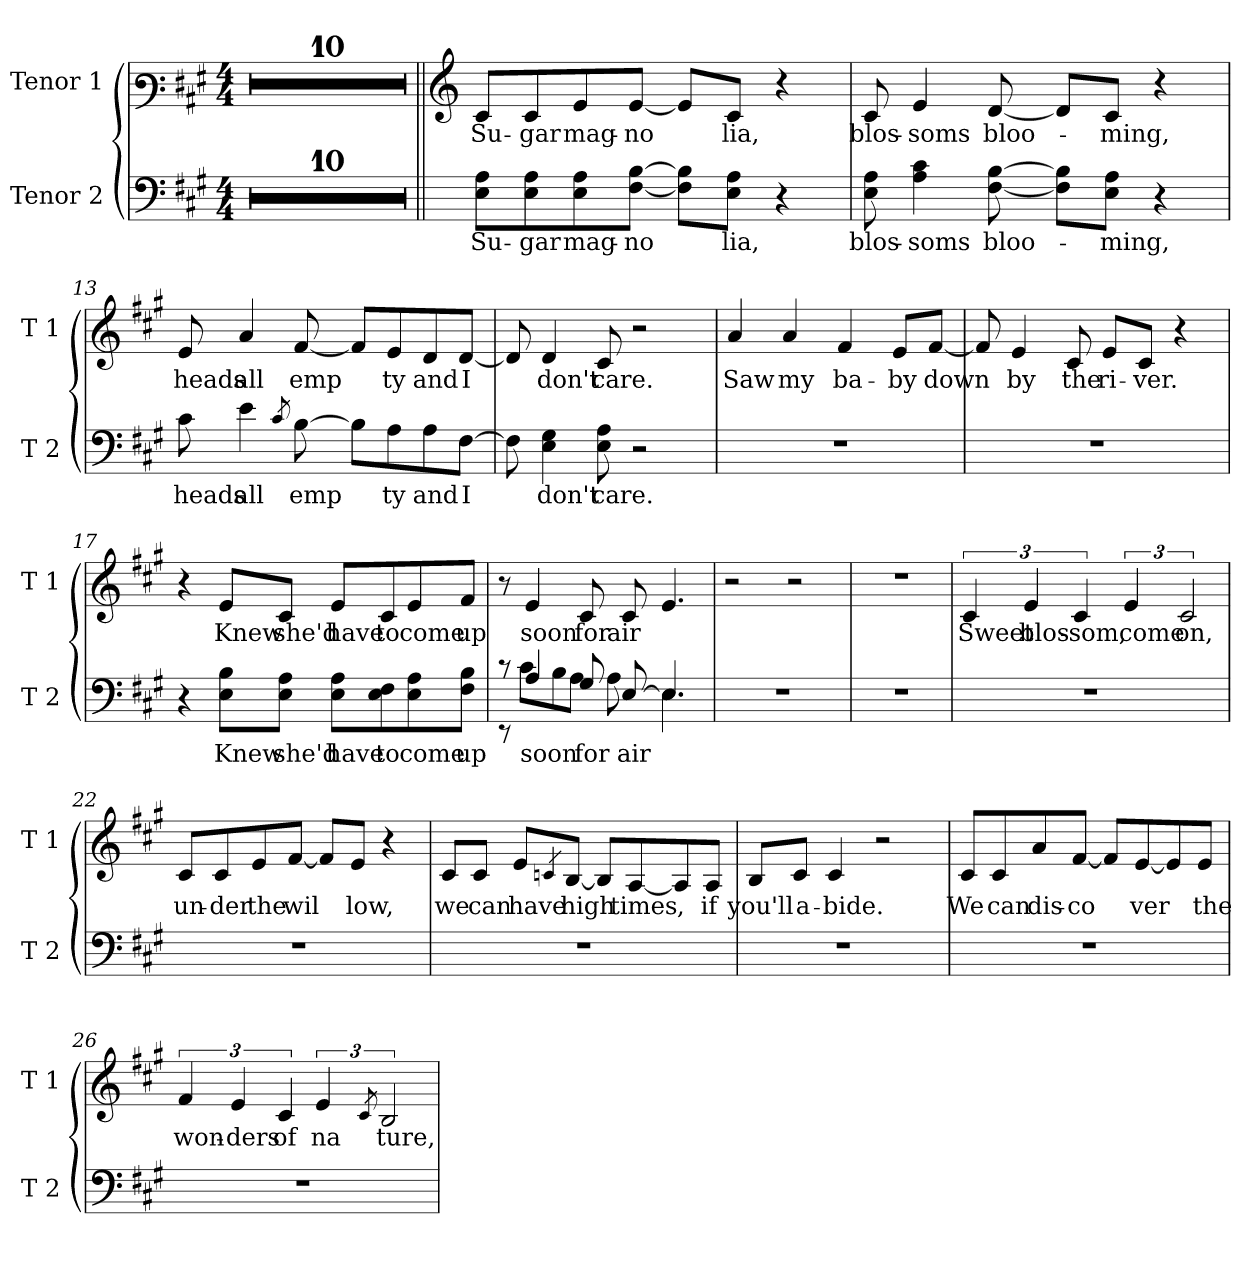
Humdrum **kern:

**kern	**text	**kern	**text
*part2	*part2	*part1	*part1
*staff2	*staff2	*staff1	*staff1
*I"Tenor 2	*	*I"Tenor 1	*
*I'T 2	*	*I'T 1	*
*clefF4	*	*clefF3	*
*k[f#c#g#]	*	*k[f#c#g#]	*
*A:	*	*A:	*
*M4/4	*	*M4/4	*
=1	=1	=1	=1
1r	.	1r	.
=2	=2	=2	=2
1r	.	1r	.
=3	=3	=3	=3
1r	.	1r	.
=4	=4	=4	=4
1r	.	1r	.
=5	=5	=5	=5
1r	.	1r	.
=6	=6	=6	=6
1r	.	1r	.
=7	=7	=7	=7
1r	.	1r	.
=8	=8	=8	=8
1r	.	1r	.
=9	=9	=9	=9
1r	.	1r	.
=10	=10	=10	=10
1r	.	1r	.
!!LO:LB:g=z
=11||	=11||	=11||	=11||
*	*	*clefG2	*
!	!LO:LY:b	!	!LO:LY:b
8E\ 8A\L	Su-	8c#/L	Su-
!	!LO:LY:b	!	!LO:LY:b
8E\ 8A\	-gar	8c#/	-gar
!	!LO:LY:b	!	!LO:LY:b
8E\ 8A\	mag-	8e/	mag-
!	!LO:LY:b	!	!LO:LY:b
[8F#\ [8B\J	-no	[8e/J	-no
8F#\] 8B\]L	.	8e/L]	.
!	!LO:LY:b	!	!LO:LY:b
8E\ 8A\J	lia,	8c#/J	lia,
4r	.	4r	.
=12	=12	=12	=12
!	!LO:LY:b	!	!LO:LY:b
8E\ 8A\	blos-	8c#/	blos-
!	!LO:LY:b	!	!LO:LY:b
4A\ 4c#\	-soms	4e/	-soms
!	!LO:LY:b	!	!LO:LY:b
[8F#\ [8B\	bloo-	[8d/	bloo-
8F#\] 8B\]L	.	8d/L]	.
!	!LO:LY:b	!	!LO:LY:b
8E\ 8A\J	-ming,	8c#/J	-ming,
4r	.	4r	.
=13	=13	=13	=13
!	!LO:LY:b	!	!LO:LY:b
8c#\	heads	8e/	heads
!	!LO:LY:b	!	!LO:LY:b
4e\	all	4a/	all
8qc#/	.	.	.
!	!LO:LY:b	!	!LO:LY:b
[8B\	emp	[8f#/	emp
8B\L]	.	8f#/L]	.
!	!LO:LY:b	!	!LO:LY:b
8A\	ty	8e/	ty
!	!LO:LY:b	!	!LO:LY:b
8A\	and	8d/	and
!	!LO:LY:b	!	!LO:LY:b
[8F#\J	I	[8d/J	I
=14	=14	=14	=14
8F#\]	.	8d/]	.
!	!LO:LY:b	!	!LO:LY:b
4E\ 4G#\	don't	4d/	don't
!	!LO:LY:b	!	!LO:LY:b
8E\ 8A\	care.	8c#/	care.
2r	.	2r	.
!!LO:LB:g=z
=15	=15	=15	=15
!	!	!	!LO:LY:b
1r	.	4a/	Saw
!	!	!	!LO:LY:b
.	.	4a/	my
!	!	!	!LO:LY:b
.	.	4f#/	ba-
!	!	!	!LO:LY:b
.	.	8e/L	-by
!	!	!	!LO:LY:b
.	.	[8f#/J	down
=16	=16	=16	=16
1r	.	8f#/]	.
!	!	!	!LO:LY:b
.	.	4e/	by
!	!	!	!LO:LY:b
.	.	8c#/	the
!	!	!	!LO:LY:b
.	.	8e/L	ri-
!	!	!	!LO:LY:b
.	.	8c#/J	-ver.
.	.	4r	.
=17	=17	=17	=17
4r	.	4r	.
!	!LO:LY:b	!	!LO:LY:b
8E\ 8B\L	Knew	8e/L	Knew
!	!LO:LY:b	!	!LO:LY:b
8E\ 8A\J	she'd	8c#/J	she'd
!	!LO:LY:b	!	!LO:LY:b
8E\ 8A\L	have	8e/L	have
!	!LO:LY:b	!	!LO:LY:b
8E\ 8F#\	to	8c#/	to
!	!LO:LY:b	!	!LO:LY:b
8E\ 8A\	come	8e/	come
!	!LO:LY:b	!	!LO:LY:b
8F#\ 8B\J	up	8f#/J	up
=18	=18	=18	=18
*^	*	*	*
8rc	8rEE	.	8r	.
!	!	!LO:LY:b	!	!LO:LY:b
4A/	8c#\L	soon	4e/	soon
.	8B\	.	.	.
!	!	!LO:LY:b	!	!LO:LY:b
8G#/	8A\J	for	8c#/	for
!	!	!LO:LY:b	!	!LO:LY:b
[>8E/	8A\	air	8c#/	air
!	!	!LO:LY:b	!	!LO:LY:b
4.E/]	4.E\	.	4.e/	.
*v	*v	*	*	*
!!LO:LB:g=z
=19	=19	=19	=19
1r	.	2r	.
.	.	2r	.
=20	=20	=20	=20
1r	.	1r	.
!!LO:PB:g=z
=21	=21	=21	=21
!	!	!	!LO:LY:b
1r	.	6c#/	Sweet
!	!	!	!LO:LY:b
.	.	6e/	blos-
!	!	!	!LO:LY:b
.	.	6c#/	-som,
!	!	!	!LO:LY:b
.	.	6e/	come
!	!	!	!LO:LY:b
.	.	3c#/	on,
=22	=22	=22	=22
!	!	!	!LO:LY:b
1r	.	8c#/L	un-
!	!	!	!LO:LY:b
.	.	8c#/	-der
!	!	!	!LO:LY:b
.	.	8e/	the
!	!	!	!LO:LY:b
.	.	[8f#/J	wil
.	.	8f#/L]	.
!	!	!	!LO:LY:b
.	.	8e/J	low,
.	.	4r	.
=23	=23	=23	=23
!	!	!	!LO:LY:b
1r	.	8c#/L	we
!	!	!	!LO:LY:b
.	.	8c#/J	can
!	!	!	!LO:LY:b
.	.	8e/L	have
.	.	4qcn/	.
!	!	!	!LO:LY:b
.	.	[8B/J	high
.	.	8B/L]	.
!	!	!	!LO:LY:b
.	.	[8A/	times
!	!	!	!LO:LY:b
.	.	8A/]	,
!	!	!	!LO:LY:b
.	.	8A/J	if
=24	=24	=24	=24
!	!	!	!LO:LY:b
1r	.	8B/L	you'll
!	!	!	!LO:LY:b
.	.	8c#/J	a-
!	!	!	!LO:LY:b
.	.	4c#/	-bide.
.	.	2r	.
!!LO:LB:g=z
=25	=25	=25	=25
!	!	!	!LO:LY:b
1r	.	8c#/L	We
!	!	!	!LO:LY:b
.	.	8c#/	can
!	!	!	!LO:LY:b
.	.	8a/	dis-
!	!	!	!LO:LY:b
.	.	[8f#/J	-co
.	.	8f#/L]	.
!	!	!	!LO:LY:b
.	.	[8e/	ver
.	.	8e/]	.
!	!	!	!LO:LY:b
.	.	8e/J	the
=26	=26	=26	=26
!	!	!	!LO:LY:b
1r	.	6f#/	won-
!	!	!	!LO:LY:b
.	.	6e/	-ders
!	!	!	!LO:LY:b
.	.	6c#/	of
!	!	!	!LO:LY:b
.	.	6e/	na
.	.	8qc#/	.
!	!	!	!LO:LY:b
.	.	3B/	ture,
=	=	=	=
*-	*-	*-	*-
